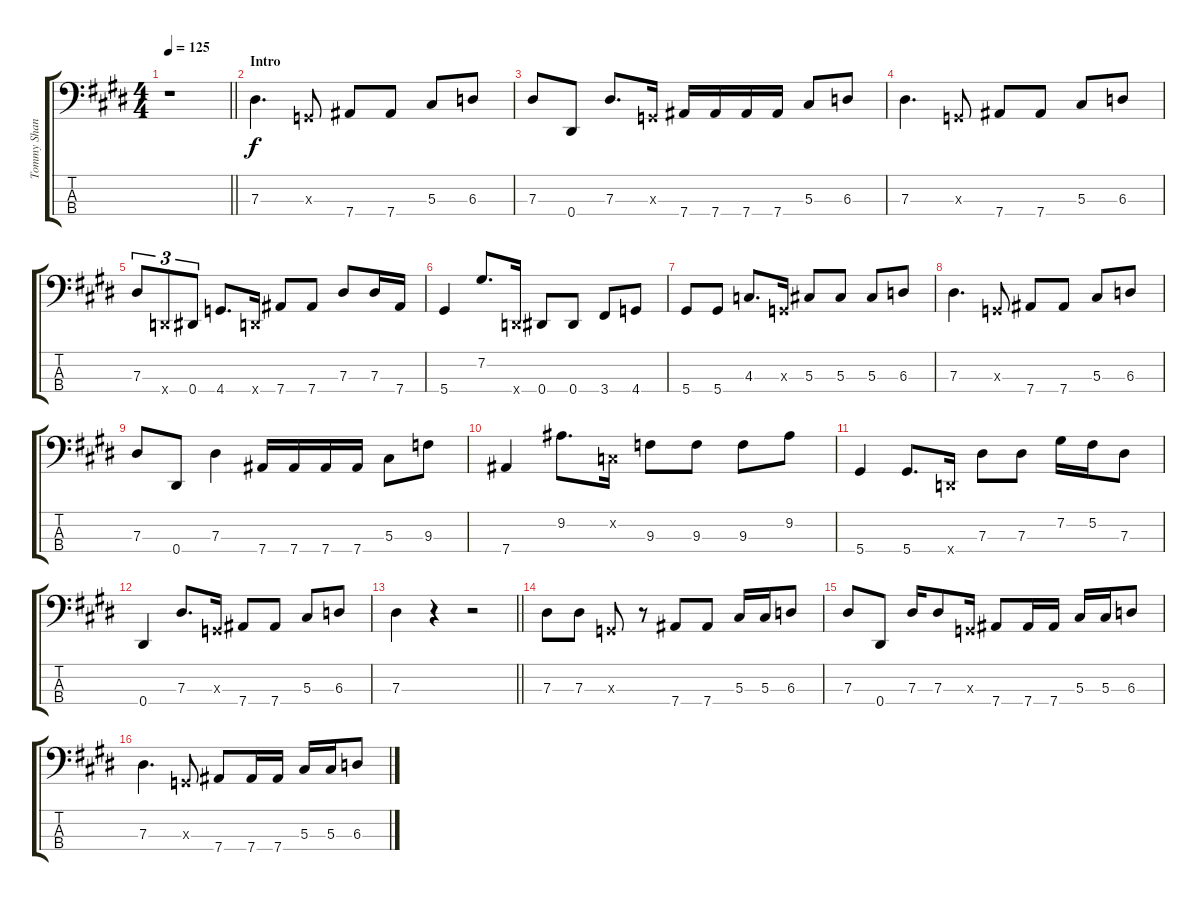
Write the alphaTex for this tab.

\track ("Tommy Shannon" "Tommy Shan") {instrument electricbassfinger}
\staff {score tabs}
\tuning (Gb2 Db2 Ab1 Eb1) {hide}
\ts (4 4)
\tempo 125
\clef f4
\barLineRight lightlight
\ks e
r.1{dy f instrument electricbassfinger} |
\section ("" "Intro")
7.3.4{d} -1.3{x}.8 7.4.8 7.4.8 5.3.8 6.3.8 |
7.3.8 0.4.8 7.3.8{d} -1.3{x}.16 7.4.16 7.4.16 7.4.16 7.4.16 5.3.8 6.3.8 |
7.3.4{d} -1.3{x}.8 7.4.8 7.4.8 5.3.8 6.3.8 |
7.3.8{tu (3 2)} -1.4{x}.8{tu (3 2)} 0.4.8{tu (3 2)} 4.4.8{d} -1.4{x}.16 7.4.8 7.4.8 7.3.8 7.3.16 7.4.16 |
5.4.4 7.2.8{d} -1.4{x}.16 0.4.8 0.4.8 3.4.8 4.4.8 |
5.4.8 5.4.8 4.3.8{d} -1.3{x}.16 5.3.8 5.3.8 5.3.8 6.3.8 |
7.3.4{d} -1.3{x}.8 7.4.8 7.4.8 5.3.8 6.3.8 |
7.3.8 0.4.8 7.3.4 7.4.16 7.4.16 7.4.16 7.4.16 5.3.8 9.3.8 |
7.4.4 9.2.8{d} -1.2{x}.16 9.3.8 9.3.8 9.3.8 9.2.8 |
5.4.4 5.4.8{d} -1.4{x}.16 7.3.8 7.3.8 7.2.16 5.2.16 7.3.8 |
0.4.4 7.3.8{d} -1.3{x}.16 7.4.8 7.4.8 5.3.8 6.3.8 |
\barLineRight lightlight
7.3.4 r.4 r.2 |
7.3.8 7.3.8 -1.3{x}.8 r.8 7.4.8 7.4.8 5.3.16 5.3.16 6.3.8 |
7.3.8 0.4.8 7.3.16 7.3.8 -1.3{x}.16 7.4.8 7.4.16 7.4.16 5.3.16 5.3.16 6.3.8 |
7.3.4{d} -1.3{x}.8 7.4.8 7.4.16 7.4.16 5.3.16 5.3.16 6.3.8
